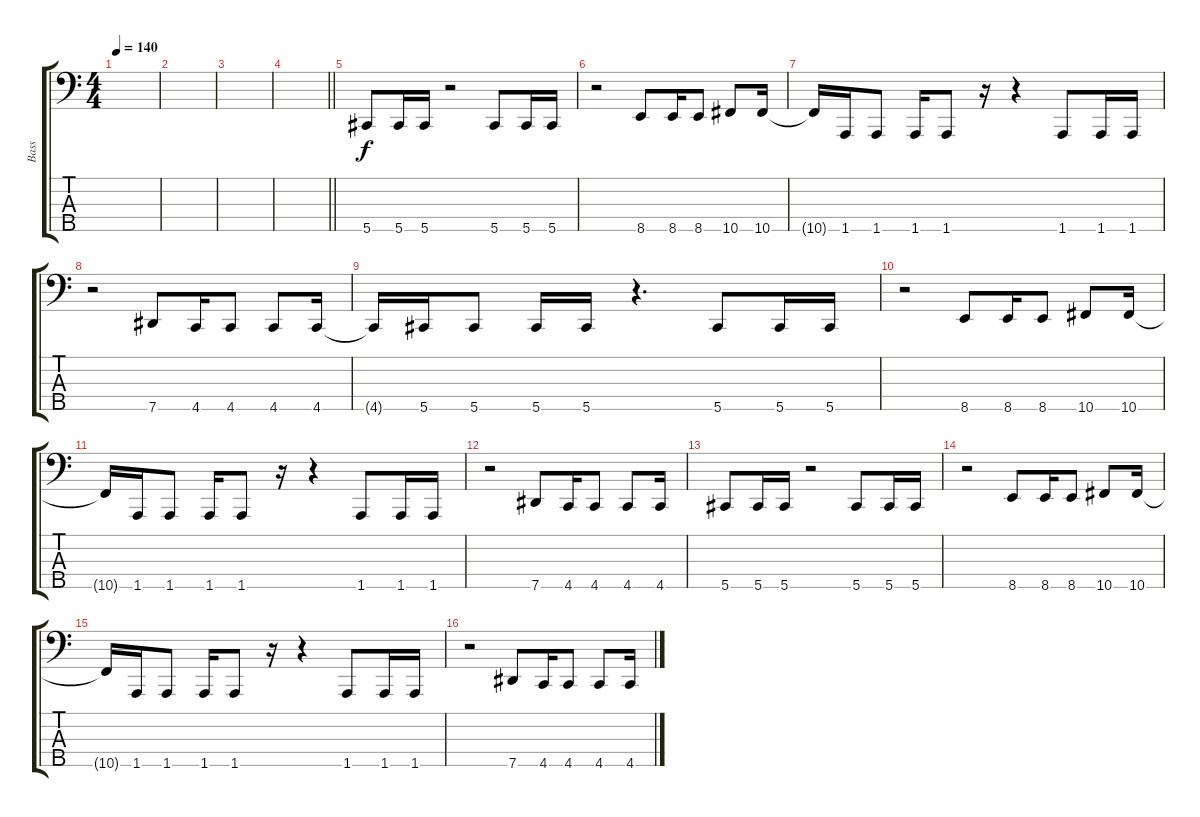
\track ("Bass" "Bass") {instrument electricbasspick}
\staff {score tabs}
\tuning (Eb2 Db2 Ab1 Eb1 Ab0) {hide}
\ts (4 4)
\section ("" "")
\tempo 140
\clef f4
\ks c
|
|
|
\barLineRight lightlight
|
\section ("" "")
5.5.8 5.5.16 5.5.16 r.2 5.5.8 5.5.16 5.5.16 |
r.2 8.5.8 8.5.16 8.5.8 10.5.8 10.5.16 |
10.5{t}.16 1.5.16 1.5.8 1.5.16 1.5.8 r.16 r.4 1.5.8 1.5.16 1.5.16 |
r.2 7.5.8 4.5.16 4.5.8 4.5.8 4.5.16 |
4.5{t}.16 5.5.16 5.5.8 5.5.16 5.5.16 r.4{d} 5.5.8 5.5.16 5.5.16 |
r.2 8.5.8 8.5.16 8.5.8 10.5.8 10.5.16 |
10.5{t}.16 1.5.16 1.5.8 1.5.16 1.5.8 r.16 r.4 1.5.8 1.5.16 1.5.16 |
r.2 7.5.8 4.5.16 4.5.8 4.5.8 4.5.16 |
5.5.8 5.5.16 5.5.16 r.2 5.5.8 5.5.16 5.5.16 |
r.2 8.5.8 8.5.16 8.5.8 10.5.8 10.5.16 |
10.5{t}.16 1.5.16 1.5.8 1.5.16 1.5.8 r.16 r.4 1.5.8 1.5.16 1.5.16 |
r.2 7.5.8 4.5.16 4.5.8 4.5.8 4.5.16
